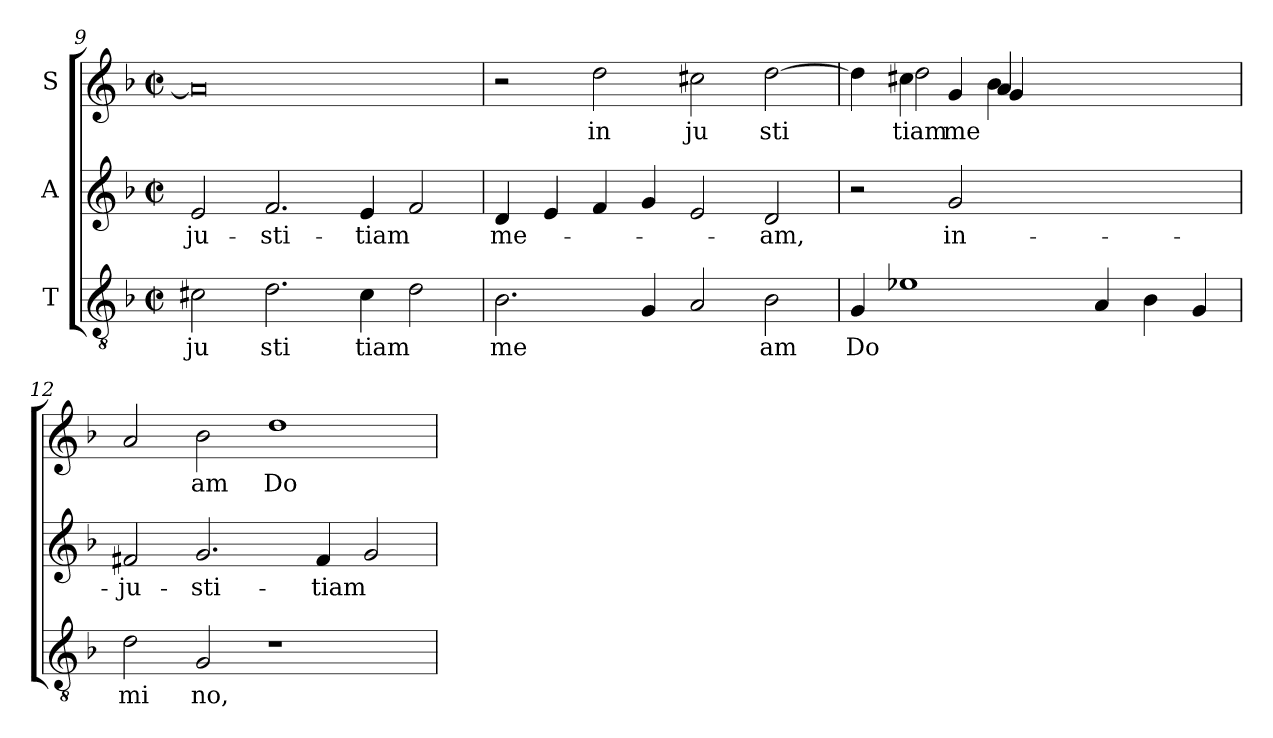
**kern	**text	**kern	**text	**kern	**text
*part3	*part3	*part2	*part2	*part1	*part1
*staff3	*staff3	*staff2	*staff2	*staff1	*staff1
*I"T	*	*I"A	*	*I"S	*
*clefGv2	*	*clefG2	*	*clefG2	*
*k[b-]	*	*k[b-]	*	*k[b-]	*
*F:	*	*F:	*	*F:	*
*M2/2	*	*M2/2	*	*M2/2	*
*met(c|)	*	*met(c|)	*	*met(c|)	*
=9	=9	=9	=9	=9	=9
!	!LO:LY:b:cj	!	!LO:LY:b:cj	!	!
2c#X\	ju	2e/	-ju-	0a]	.
!	!LO:LY:b:cj	!	!LO:LY:b:cj	!	!
2.d\	sti	2.f/	-sti-	.	.
!	!LO:LY:b	!	!LO:LY:b	!	!
4c#\	tiam	4e/	-tiam	.	.
2d\	.	2f/	.	.	.
=10	=10	=10	=10	=10	=10
!	!LO:LY:b	!	!LO:LY:b	!	!
2.B-\	me	4d/	me-	2r	.
.	.	4e/	.	.	.
!	!	!	!	!	!LO:LY:b:cj
.	.	4f/	.	2dd\	in
4G/	.	4g/	.	.	.
!	!	!	!	!	!LO:LY:b:cj
2A/	.	2e/	.	2cc#X\	ju
!	!LO:LY:b:cj	!	!LO:LY:b:cj	!	!LO:LY:b:cj
2B-\	am	2d/	-am,	[>2dd\	sti
=11	=11	=11	=11	=11	=11
!	!LO:LY:b	!	!	!	!
*	*	*	*	*^	*
*	*	*	*	*	*^	*
4G/	Do	2r	.	4dd\]	4ryy	2.ryy	.
!	!	!	!	!	!	!	!LO:LY:b
1e-X	.	.	.	4cc#X\	2dd\	.	tiam
!	!	!	!LO:LY:b:cj	!	!	!	!LO:LY:b
.	.	2g/	in-	4g/	.	.	me
.	.	.	.	4a/	4b-\	4g/	.
.	.	1ryy	.	1ryy	1ryy	1ryy	.
4A/	.	.	.	.	.	.	.
4B-\	.	.	.	.	.	.	.
4G/	.	.	.	.	.	.	.
*	*	*	*	*v	*v	*v	*
=12	=12	=12	=12	=12	=12
!	!LO:LY:b:cj	!	!LO:LY:b:cj	!	!
2d\	mi	2f#X/	-ju-	2a/	.
!	!LO:LY:b:cj	!	!LO:LY:b:cj	!	!LO:LY:b:cj
2G/	no,	2.g/	-sti-	2b-\	am
!	!	!	!	!	!LO:LY:b:cj
1r	.	.	.	1dd	Do
!	!	!	!LO:LY:b	!	!
.	.	4f#/	-tiam	.	.
.	.	2g/	.	.	.
=	=	=	=	=	=
*-	*-	*-	*-	*-	*-
